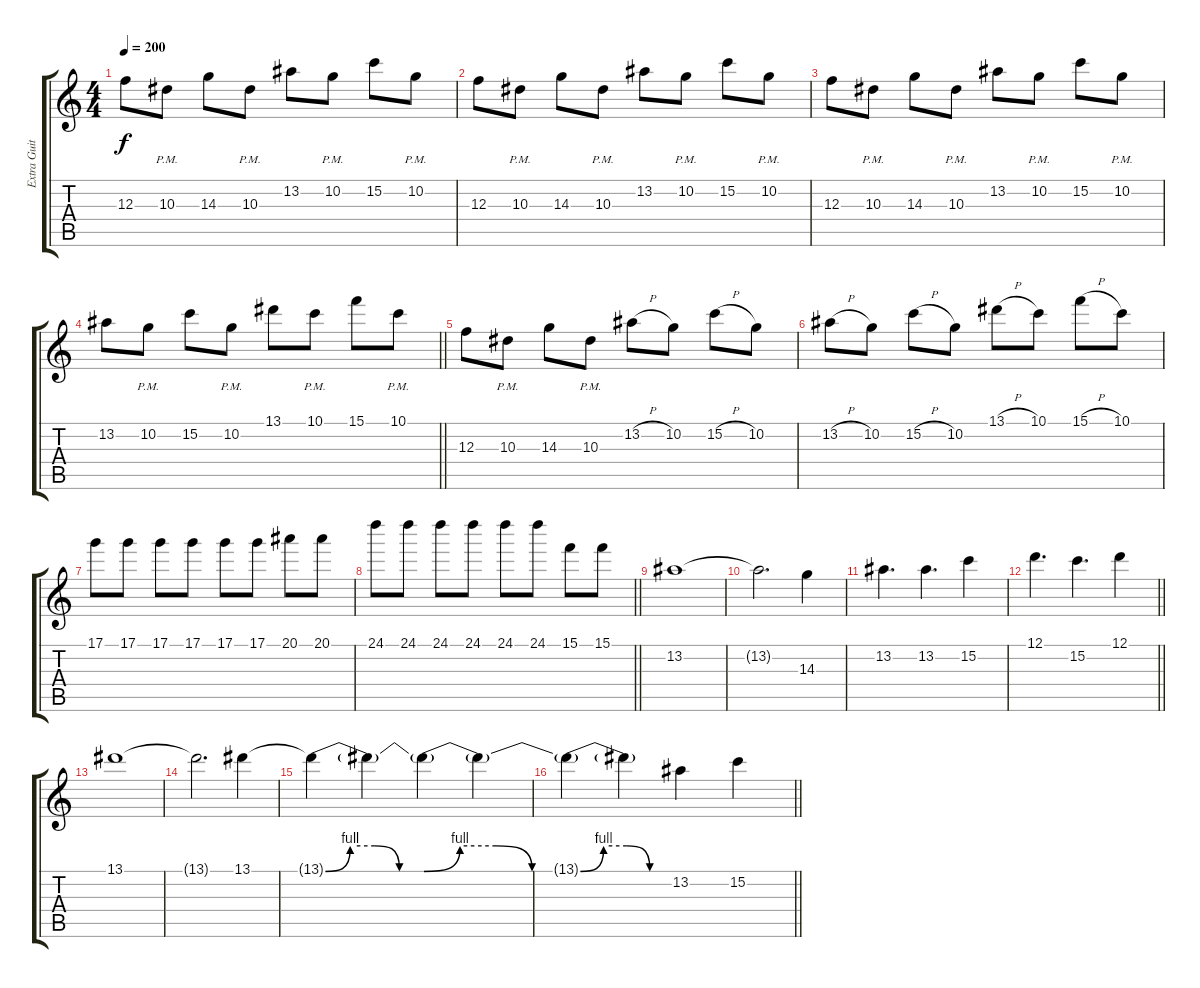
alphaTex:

\track ("Extra Guitar" "Extra Guit") {instrument overdrivenguitar}
\staff {score tabs}
\tuning (D4 A3 F3 C3 G2 C2) {hide}
\ts (4 4)
\tempo 200
\clef g2
\ks c
12.3.8{dy f} 10.3{pm}.8 14.3.8 10.3{pm}.8 13.2.8 10.2{pm}.8 15.2.8 10.2{pm}.8 |
12.3.8 10.3{pm}.8 14.3.8 10.3{pm}.8 13.2.8 10.2{pm}.8 15.2.8 10.2{pm}.8 |
12.3.8 10.3{pm}.8 14.3.8 10.3{pm}.8 13.2.8 10.2{pm}.8 15.2.8 10.2{pm}.8 |
\barLineRight lightlight
13.2.8 10.2{pm}.8 15.2.8 10.2{pm}.8 13.1.8 10.1{pm}.8 15.1.8 10.1{pm}.8 |
12.3.8 10.3{pm}.8 14.3.8 10.3{pm}.8 13.2{h}.8 10.2.8 15.2{h}.8 10.2.8 |
13.2{h}.8 10.2.8 15.2{h}.8 10.2.8 13.1{h}.8 10.1.8 15.1{h}.8 10.1.8 |
17.1.8 17.1.8 17.1.8 17.1.8 17.1.8 17.1.8 20.1.8 20.1.8 |
\barLineRight lightlight
24.1.8 24.1.8 24.1.8 24.1.8 24.1.8 24.1.8 15.1.8 15.1.8 |
13.2.1 |
13.2{t}.2{d} 14.3.4 |
13.2.4{d} 13.2.4{d} 15.2.4 |
\barLineRight lightlight
12.1.4{d} 15.2.4{d} 12.1.4 |
13.1.1 |
13.1{t}.2{d} 13.1.4 |
13.1{be (custom 0 0 15 4 30 4 45 0 60 0) t}.4 13.1{t}.4 13.1{be (custom 0 0 15 4 30 4 45 0 60 0) t}.4 13.1{t}.4 |
\barLineRight lightlight
13.1{be (custom 0 0 15 4 30 4 45 0 60 0) t}.4 13.1{t}.4 13.2.4 15.2.4
